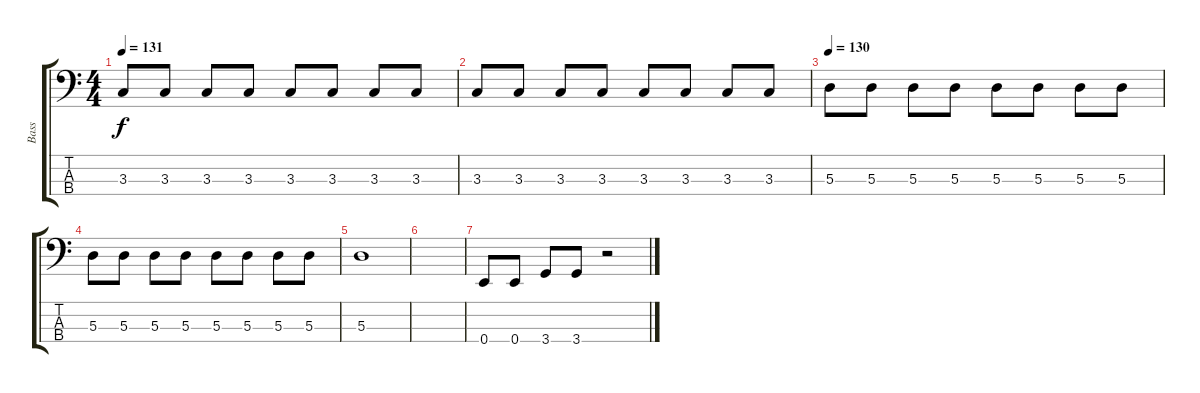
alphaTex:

\track ("Bass" "Bass") {instrument electricbassfinger}
\staff {score tabs}
\tuning (G2 D2 A1 E1) {hide}
\ts (4 4)
\tempo 131
\clef f4
\ks c
3.3.8{dy f} 3.3.8 3.3.8 3.3.8 3.3.8 3.3.8 3.3.8 3.3.8 |
3.3.8 3.3.8 3.3.8 3.3.8 3.3.8 3.3.8 3.3.8 3.3.8 |
\tempo 130
5.3.8 5.3.8 5.3.8 5.3.8 5.3.8 5.3.8 5.3.8 5.3.8 |
5.3.8 5.3.8 5.3.8 5.3.8 5.3.8 5.3.8 5.3.8 5.3.8 |
5.3.1 |
|
0.4.8 0.4.8 3.4.8 3.4.8 r.2
